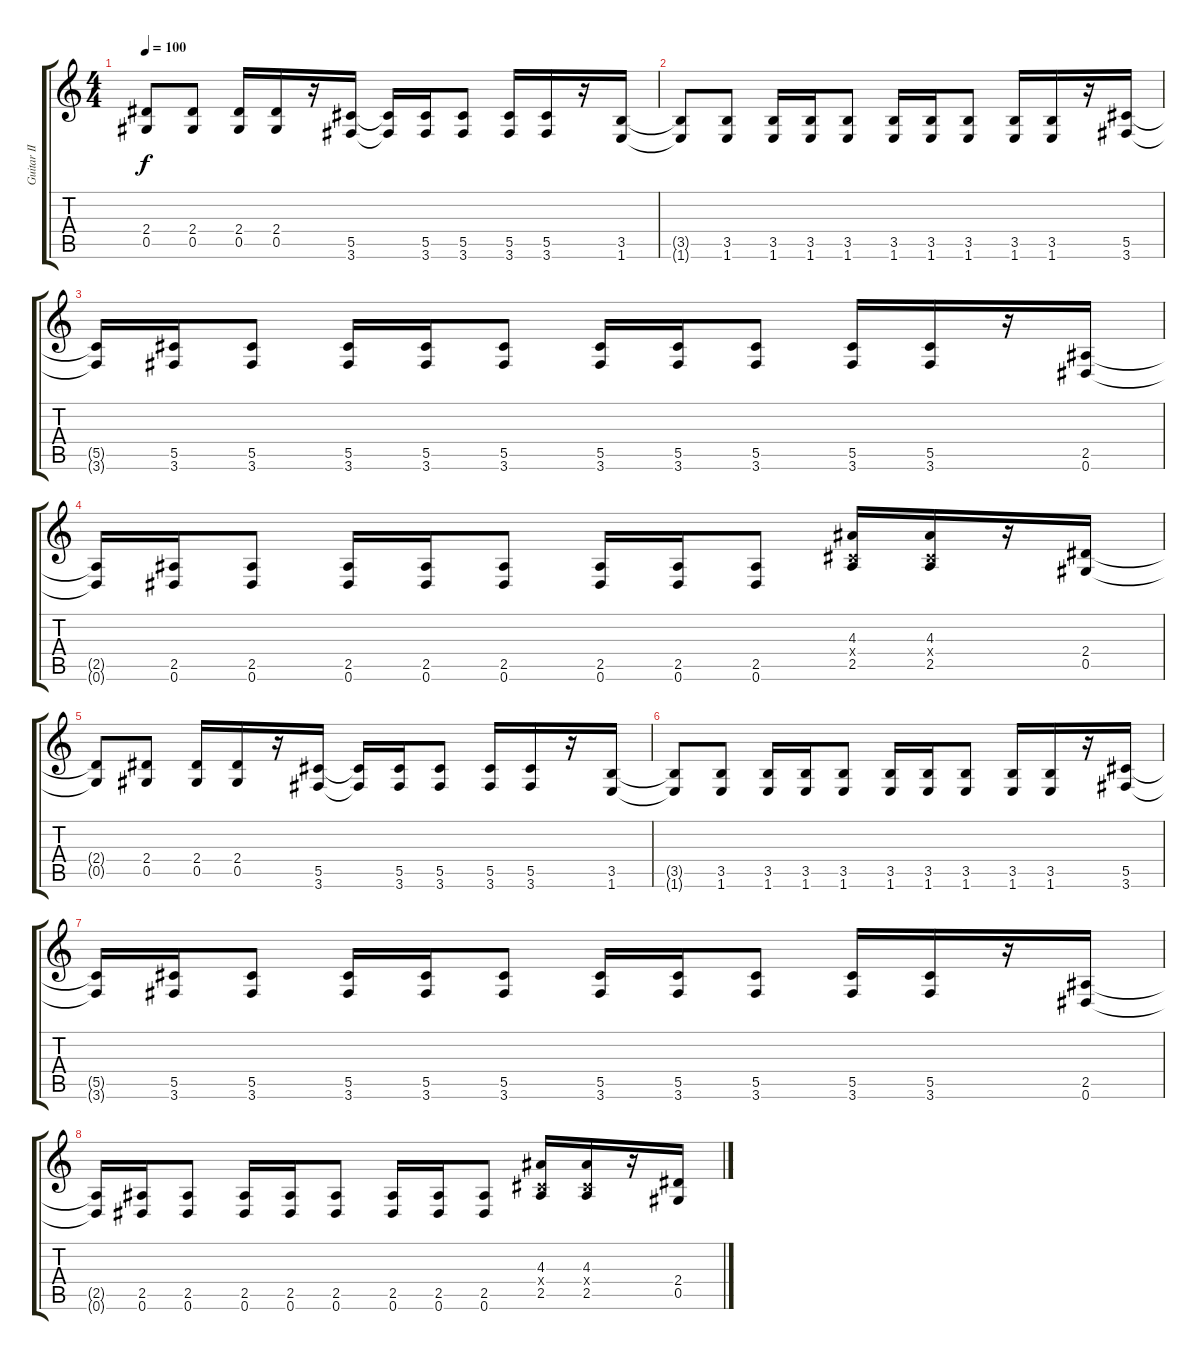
\track ("Guitar II" "Guitar II") {instrument distortionguitar}
\staff {score tabs}
\tuning (Eb4 Bb3 Gb3 Db3 Ab2 Eb2) {hide}
\ts (4 4)
\tempo 100
\clef g2
\ks c
(2.4{t} 0.5{t}).8{dy f} (2.4 0.5).8 (2.4 0.5).16 (2.4 0.5).16 r.16 (5.5 3.6).16 (5.5{t} 3.6{t}).16 (5.5 3.6).16 (5.5 3.6).8 (5.5 3.6).16 (5.5 3.6).16 r.16 (3.5 1.6).16 |
(3.5{t} 1.6{t}).8 (3.5 1.6).8 (3.5 1.6).16 (3.5 1.6).16 (3.5 1.6).8 (3.5 1.6).16 (3.5 1.6).16 (3.5 1.6).8 (3.5 1.6).16 (3.5 1.6).16 r.16 (5.5 3.6).16 |
(5.5{t} 3.6{t}).16 (5.5 3.6).16 (5.5 3.6).8 (5.5 3.6).16 (5.5 3.6).16 (5.5 3.6).8 (5.5 3.6).16 (5.5 3.6).16 (5.5 3.6).8 (5.5 3.6).16 (5.5 3.6).16 r.16 (2.5 0.6).16 |
(2.5{t} 0.6{t}).16 (2.5 0.6).16 (2.5 0.6).8 (2.5 0.6).16 (2.5 0.6).16 (2.5 0.6).8 (2.5 0.6).16 (2.5 0.6).16 (2.5 0.6).8 (4.3 0.4{x} 2.5).16 (4.3 0.4{x} 2.5).16 r.16 (2.4 0.5).16 |
(2.4{t} 0.5{t}).8 (2.4 0.5).8 (2.4 0.5).16 (2.4 0.5).16 r.16 (5.5 3.6).16 (5.5{t} 3.6{t}).16 (5.5 3.6).16 (5.5 3.6).8 (5.5 3.6).16 (5.5 3.6).16 r.16 (3.5 1.6).16 |
(3.5{t} 1.6{t}).8 (3.5 1.6).8 (3.5 1.6).16 (3.5 1.6).16 (3.5 1.6).8 (3.5 1.6).16 (3.5 1.6).16 (3.5 1.6).8 (3.5 1.6).16 (3.5 1.6).16 r.16 (5.5 3.6).16 |
(5.5{t} 3.6{t}).16 (5.5 3.6).16 (5.5 3.6).8 (5.5 3.6).16 (5.5 3.6).16 (5.5 3.6).8 (5.5 3.6).16 (5.5 3.6).16 (5.5 3.6).8 (5.5 3.6).16 (5.5 3.6).16 r.16 (2.5 0.6).16 |
(2.5{t} 0.6{t}).16 (2.5 0.6).16 (2.5 0.6).8 (2.5 0.6).16 (2.5 0.6).16 (2.5 0.6).8 (2.5 0.6).16 (2.5 0.6).16 (2.5 0.6).8 (4.3 0.4{x} 2.5).16 (4.3 0.4{x} 2.5).16 r.16 (2.4 0.5).16
